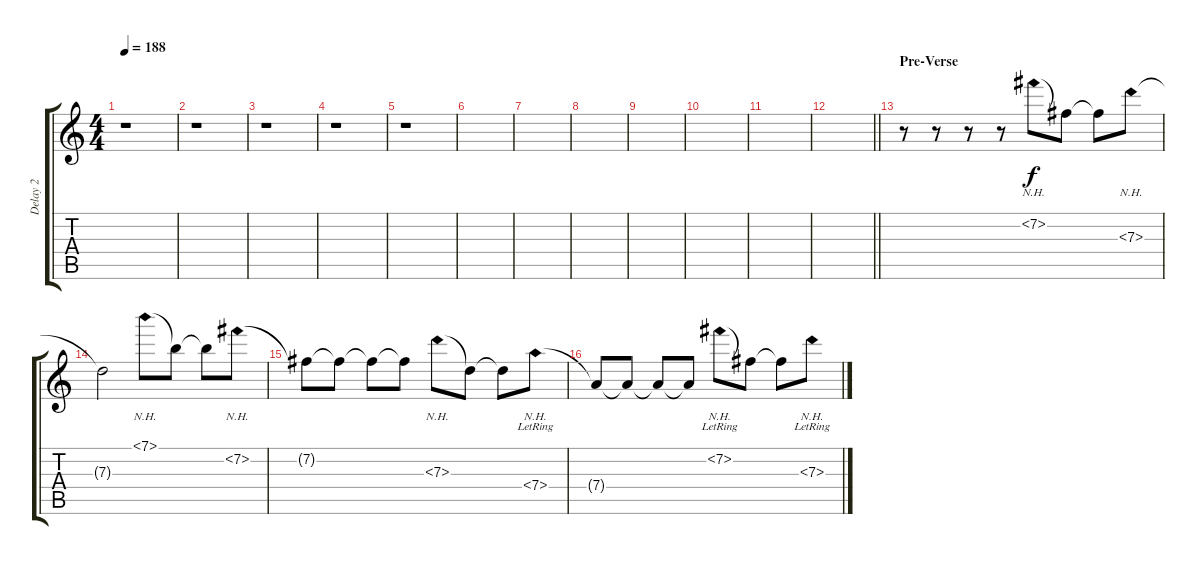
\track ("Delay 2" "Delay 2") {instrument electricguitarclean}
\staff {score tabs}
\tuning (E4 B3 G3 D3 A2 E2) {hide}
\ts (4 4)
\tempo 188
\clef g2
\ks c
r.1{dy f} |
r.1 |
r.1 |
r.1 |
r.1 |
|
|
|
|
|
|
\barLineRight lightlight
|
\section ("" "Pre-Verse")
r.8{instrument electricguitarclean} r.8 r.8 r.8 7.2{nh}.8 7.2{t}.8 7.2{t}.8 7.3{nh}.8 |
7.3{t}.2 7.1{nh}.8{instrument electricguitarclean} 7.1{t}.8 7.1{t}.8 7.2{nh}.8 |
7.2{t}.8 7.2{t}.8 7.2{t}.8 7.2{t}.8 7.3{nh}.8 7.3{t}.8 7.3{t}.8 7.4{nh lr}.8 |
7.4{t}.8 7.4{t}.8 7.4{t}.8 7.4{t}.8 7.2{nh lr}.8{instrument electricguitarclean} 7.2{t}.8 7.2{t}.8 7.3{nh lr}.8
